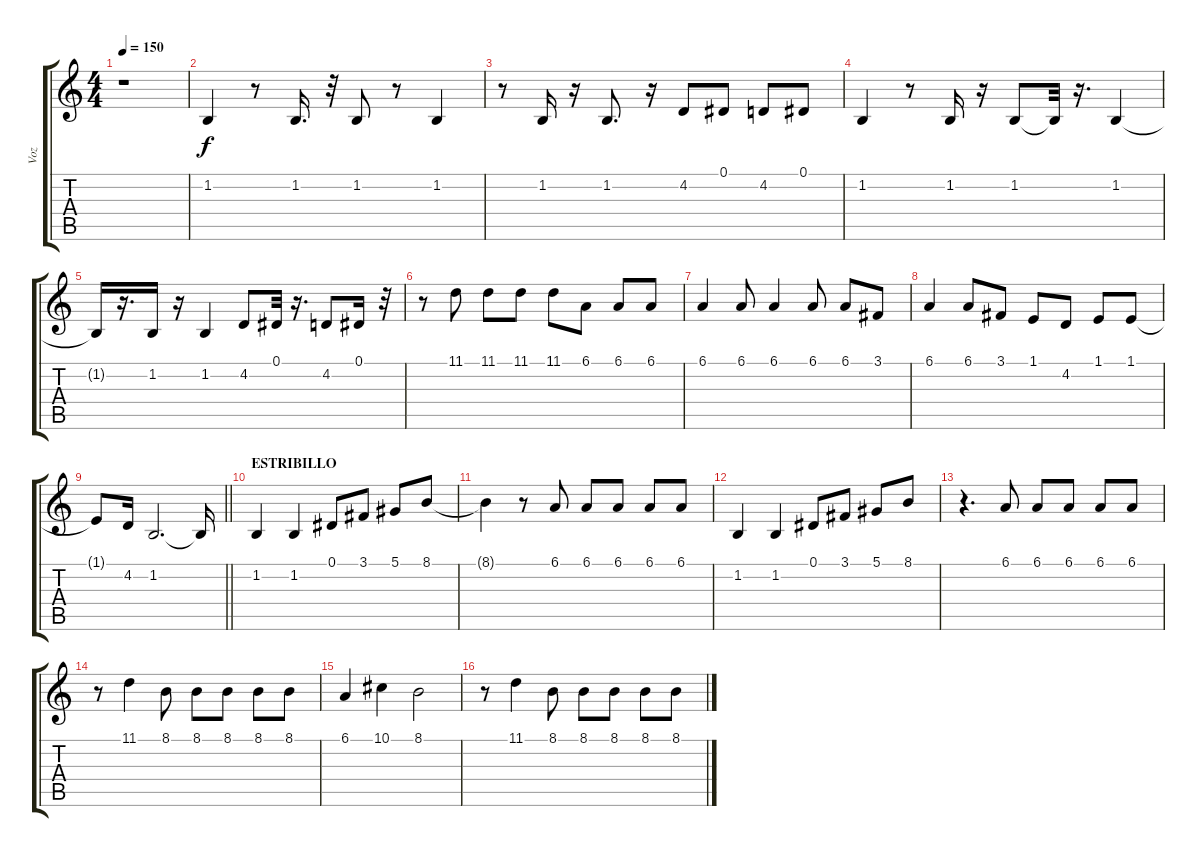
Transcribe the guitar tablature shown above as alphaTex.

\track ("Voz" "Voz") {instrument cello}
\staff {score tabs}
\tuning (Eb4 Bb3 Gb3 Db3 Ab2 Eb2) {hide}
\ts (4 4)
\tempo 150
\clef g2
\ks c
r.1{dy f} |
1.2.4 r.8 1.2.16{d} r.32 1.2.8 r.8 1.2.4 |
r.8 1.2.16 r.16 1.2.8{d} r.16 4.2.8 0.1.8 4.2.8 0.1.8 |
1.2.4 r.8 1.2.16 r.16 1.2.8 1.2{t}.32 r.16{d} 1.2.4 |
1.2{t}.16 r.16{d} 1.2.16 r.16 1.2.4 4.2.8 0.1.32 r.16{d} 4.2.8 0.1.16 r.32 |
r.8 11.1.8 11.1.8 11.1.8 11.1.8 6.1.8 6.1.8 6.1.8 |
6.1.4 6.1.8 6.1.4 6.1.8 6.1.8 3.1.8 |
6.1.4 6.1.8 3.1.8 1.1.8 4.2.8 1.1.8 1.1.8 |
\barLineRight lightlight
1.1{t}.8 4.2.16 1.2.2{d} 1.2{t}.16 |
\section ("" "ESTRIBILLO")
1.2.4 1.2.4 0.1.8 3.1.8 5.1.8 8.1.8 |
8.1{t}.4 r.8 6.1.8 6.1.8 6.1.8 6.1.8 6.1.8 |
1.2.4 1.2.4 0.1.8 3.1.8 5.1.8 8.1.8 |
r.4{d} 6.1.8 6.1.8 6.1.8 6.1.8 6.1.8 |
r.8 11.1.4 8.1.8 8.1.8 8.1.8 8.1.8 8.1.8 |
6.1.4 10.1.4 8.1.2 |
r.8 11.1.4 8.1.8 8.1.8 8.1.8 8.1.8 8.1.8
